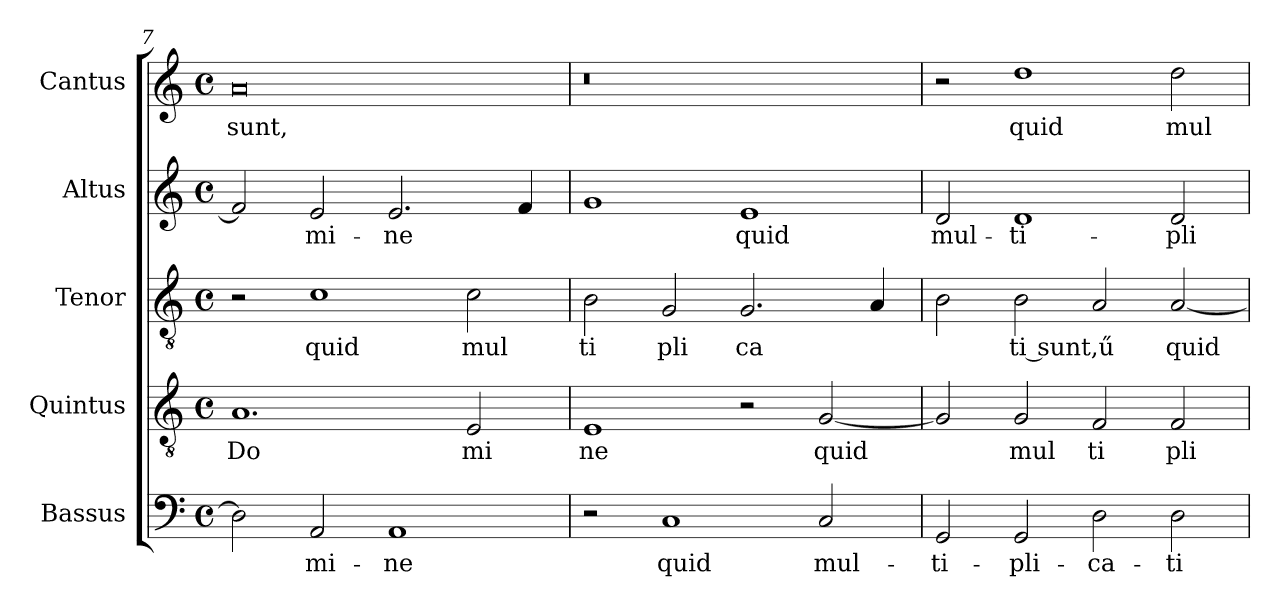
**kern	**text	**kern	**text	**kern	**text	**kern	**text	**kern	**text
*part5	*part5	*part4	*part4	*part3	*part3	*part2	*part2	*part1	*part1
*staff5	*staff5	*staff4	*staff4	*staff3	*staff3	*staff2	*staff2	*staff1	*staff1
*I"Bassus	*	*I"Quintus	*	*I"Tenor	*	*I"Altus	*	*I"Cantus	*
*clefF4	*	*clefGv2	*	*clefGv2	*	*clefG2	*	*clefG2	*
*M4/4	*	*M4/4	*	*M4/4	*	*M4/4	*	*M4/4	*
*met(c)	*	*met(c)	*	*met(c)	*	*met(c)	*	*met(c)	*
=7	=7	=7	=7	=7	=7	=7	=7	=7	=7
!	!	!	!LO:LY:b:cj	!	!	!	!	!	!LO:LY:b:cj
2D\]	.	1.A	Do	2r	.	2f/]	.	0a	sunt,
!	!LO:LY:b:cj	!	!	!	!LO:LY:b:cj	!	!LO:LY:b:cj	!	!
2AA/	-mi-	.	.	1c	quid	2e/	-mi-	.	.
!	!LO:LY:b:cj	!	!	!	!	!	!LO:LY:b:cj	!	!
1AA	-ne	.	.	.	.	2.e/	-ne	.	.
!	!	!	!LO:LY:b:cj	!	!LO:LY:b:cj	!	!	!	!
.	.	2E/	mi	2c\	mul	.	.	.	.
.	.	.	.	.	.	4f/	.	.	.
=8	=8	=8	=8	=8	=8	=8	=8	=8	=8
!	!	!	!LO:LY:b:cj	!	!LO:LY:b:cj	!	!	!	!
2r	.	1E	ne	2B\	ti	1g	.	0r	.
!	!LO:LY:b:cj	!	!	!	!LO:LY:b:cj	!	!	!	!
1C	quid	.	.	2G/	pli	.	.	.	.
!	!	!	!	!	!LO:LY:b:cj	!	!LO:LY:b:cj	!	!
.	.	2r	.	2.G/	ca	1e	quid	.	.
!	!LO:LY:b:cj	!	!LO:LY:b	!	!	!	!	!	!
2C/	mul-	[<2G/	quid	.	.	.	.	.	.
.	.	.	.	4A/	.	.	.	.	.
=9	=9	=9	=9	=9	=9	=9	=9	=9	=9
!	!LO:LY:b:cj	!	!	!	!	!	!LO:LY:b:cj	!	!
2GG/	-ti-	2G/]	.	2B\	.	2d/	mul-	2r	.
!	!LO:LY:b:cj	!	!LO:LY:b:cj	!	!LO:LY:b:cj	!	!LO:LY:b:cj	!	!LO:LY:b:cj
2GG/	-pli-	2G/	mul	2B\	ti sunt,ű	1d	-ti-	1dd	quid
!	!LO:LY:b:cj	!	!LO:LY:b:cj	!	!	!	!	!	!
2D\	-ca-	2F/	ti	2A/	.	.	.	.	.
!	!LO:LY:b:cj	!	!LO:LY:b:cj	!	!LO:LY:b	!	!LO:LY:b:cj	!	!LO:LY:b:cj
2D\	-ti	2F/	pli	[<2A/	quid	2d/	-pli-	2dd\	mul
=	=	=	=	=	=	=	=	=	=
*-	*-	*-	*-	*-	*-	*-	*-	*-	*-
